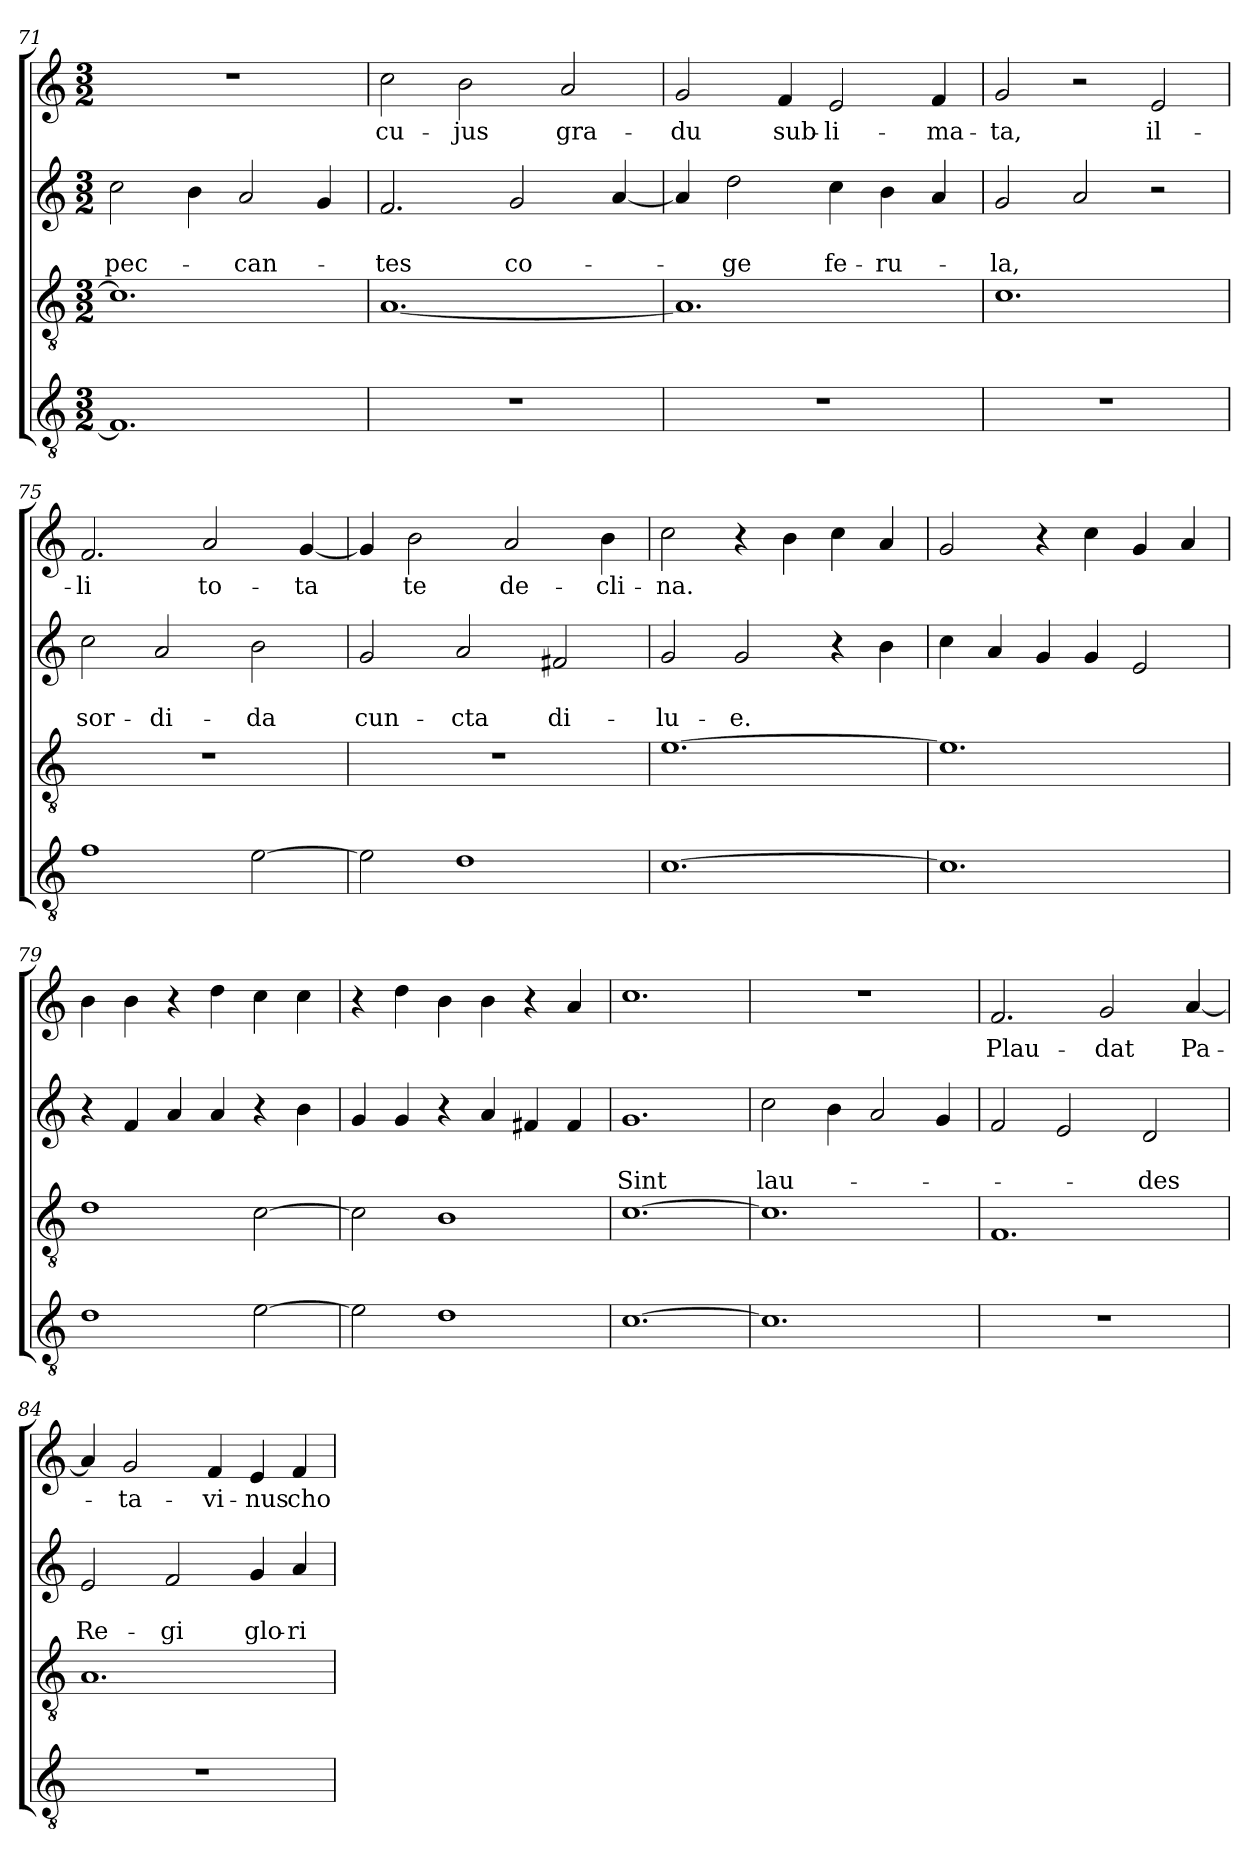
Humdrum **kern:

**kern	**kern	**kern	**text	**text	**kern	**text
*part4	*part3	*part2	*part2	*part2	*part1	*part1
*staff4	*staff3	*staff2	*staff2	*staff2	*staff1	*staff1
*clefGv2	*clefGv2	*clefG2	*	*	*clefG2	*
*k[]	*k[]	*k[]	*	*	*k[]	*
*C:	*C:	*C:	*	*	*C:	*
*M3/2	*M3/2	*M3/2	*	*	*M3/2	*
=71	=71	=71	=71	=71	=71	=71
1.F]	1.c]	2cc\	.	pec-	1.r	.
.	.	4b\	.	.	.	.
.	.	2a/	.	-can-	.	.
.	.	4g/	.	.	.	.
=72	=72	=72	=72	=72	=72	=72
1.r	[1.A	2.f/	.	-tes	2cc\	cu-
.	.	.	.	.	2b\	-jus
.	.	2g/	.	co-	.	.
.	.	.	.	.	2a/	gra-
.	.	[4a/	.	.	.	.
!!LO:PB:g=z
=73	=73	=73	=73	=73	=73	=73
1.r	1.A]	4a/]	.	.	2g/	-du
.	.	2dd\	.	-ge	.	.
.	.	.	.	.	4f/	sub-
.	.	4cc\	.	fe-	2e/	-li-
.	.	4b\	.	-ru-	.	.
.	.	4a/	.	.	4f/	-ma-
=74	=74	=74	=74	=74	=74	=74
1.r	1.c	2g/	.	-la,	2g/	-ta,
.	.	2a/	.	.	2r	.
.	.	2r	.	.	2e/	il-
=75	=75	=75	=75	=75	=75	=75
1f	1.r	2cc\	.	sor-	2.f/	-li
.	.	2a/	.	-di-	.	.
.	.	.	.	.	2a/	to-
[2e\	.	2b\	.	-da	.	.
.	.	.	.	.	[4g/	-ta
=76	=76	=76	=76	=76	=76	=76
2e\]	1.r	2g/	.	cun-	4g/]	.
.	.	.	.	.	2b\	te
1d	.	2a/	.	-cta	.	.
.	.	.	.	.	2a/	de-
.	.	2f#/	.	di-	.	.
.	.	.	.	.	4b\	-cli-
=77	=77	=77	=77	=77	=77	=77
[1.c	[1.e	2g/	.	-lu-	2cc\	-na.
.	.	2g/	.	-e.	4r	.
.	.	.	.	.	4b\	.
.	.	4r	.	.	4cc\	.
.	.	4b\	.	.	4a/	.
=78	=78	=78	=78	=78	=78	=78
1.c]	1.e]	4cc\	.	.	2g/	.
.	.	4a/	.	.	.	.
.	.	4g/	.	.	4r	.
.	.	4g/	.	.	4cc\	.
.	.	2e/	.	.	4g/	.
.	.	.	.	.	4a/	.
!!LO:LB:g=z
=79	=79	=79	=79	=79	=79	=79
1d	1d	4r	.	.	4b\	.
.	.	4f/	.	.	4b\	.
.	.	4a/	.	.	4r	.
.	.	4a/	.	.	4dd\	.
[2e\	[2c\	4r	.	.	4cc\	.
.	.	4b\	.	.	4cc\	.
=80	=80	=80	=80	=80	=80	=80
2e\]	2c\]	4g/	.	.	4r	.
.	.	4g/	.	.	4dd\	.
1d	1B	4r	.	.	4b\	.
.	.	4a/	.	.	4b\	.
.	.	4f#/	.	.	4r	.
.	.	4f#/	.	.	4a/	.
=81	=81	=81	=81	=81	=81	=81
[1.c	[1.c	1.g	.	Sint	1.cc	.
=82	=82	=82	=82	=82	=82	=82
1.c]	1.c]	2cc\	.	lau-	1.r	.
.	.	4b\	.	.	.	.
.	.	2a/	.	.	.	.
.	.	4g/	.	.	.	.
=83	=83	=83	=83	=83	=83	=83
1.r	1.F	2f/	.	.	2.f/	Plau-
.	.	2e/	.	.	.	.
.	.	.	.	.	2g/	-dat
.	.	2d/	.	-des	.	.
.	.	.	.	.	[4a/	Pa-
=84	=84	=84	=84	=84	=84	=84
1.r	1.A	2e/	.	Re-	4a/]	.
.	.	.	.	.	2g/	-ta-
.	.	2f/	.	-gi	.	.
.	.	.	.	.	4f/	-vi-
.	.	4g/	.	glo-	4e/	-nus
.	.	4a/	.	-ri-	4f/	cho-
=	=	=	=	=	=	=
*-	*-	*-	*-	*-	*-	*-
